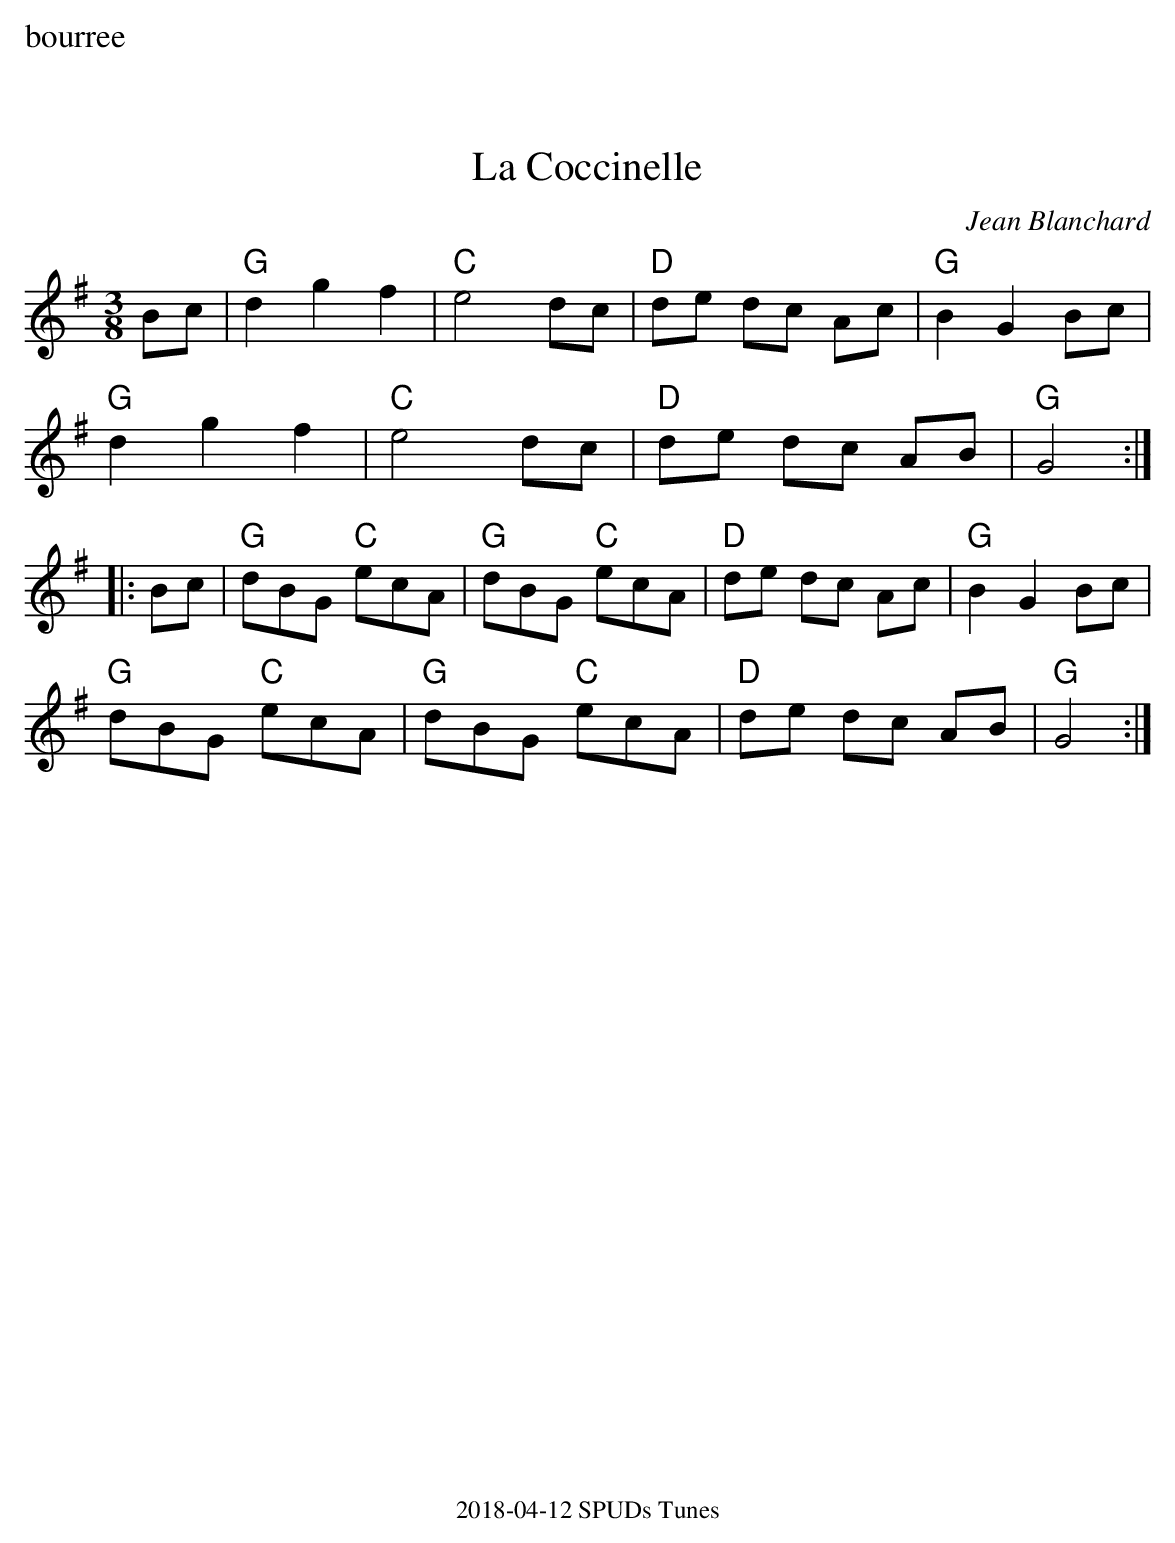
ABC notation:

X:1
%%text bourree
T:La Coccinelle
M:3/8
L:1/8
C:Jean Blanchard
K:G
Bc | "G"d2g2f2 | "C"e4dc | "D"de dc Ac | "G"B2G2 Bc |
"G"d2g2f2 | "C"e4dc |"D"de dc AB | "G"G4 :|
|: Bc | "G"dBG "C"ecA | "G"dBG "C"ecA | "D"de dc Ac |"G"B2G2 Bc |
"G"dBG "C"ecA | "G"dBG "C"ecA | "D"de dc AB | "G"G4 :|
